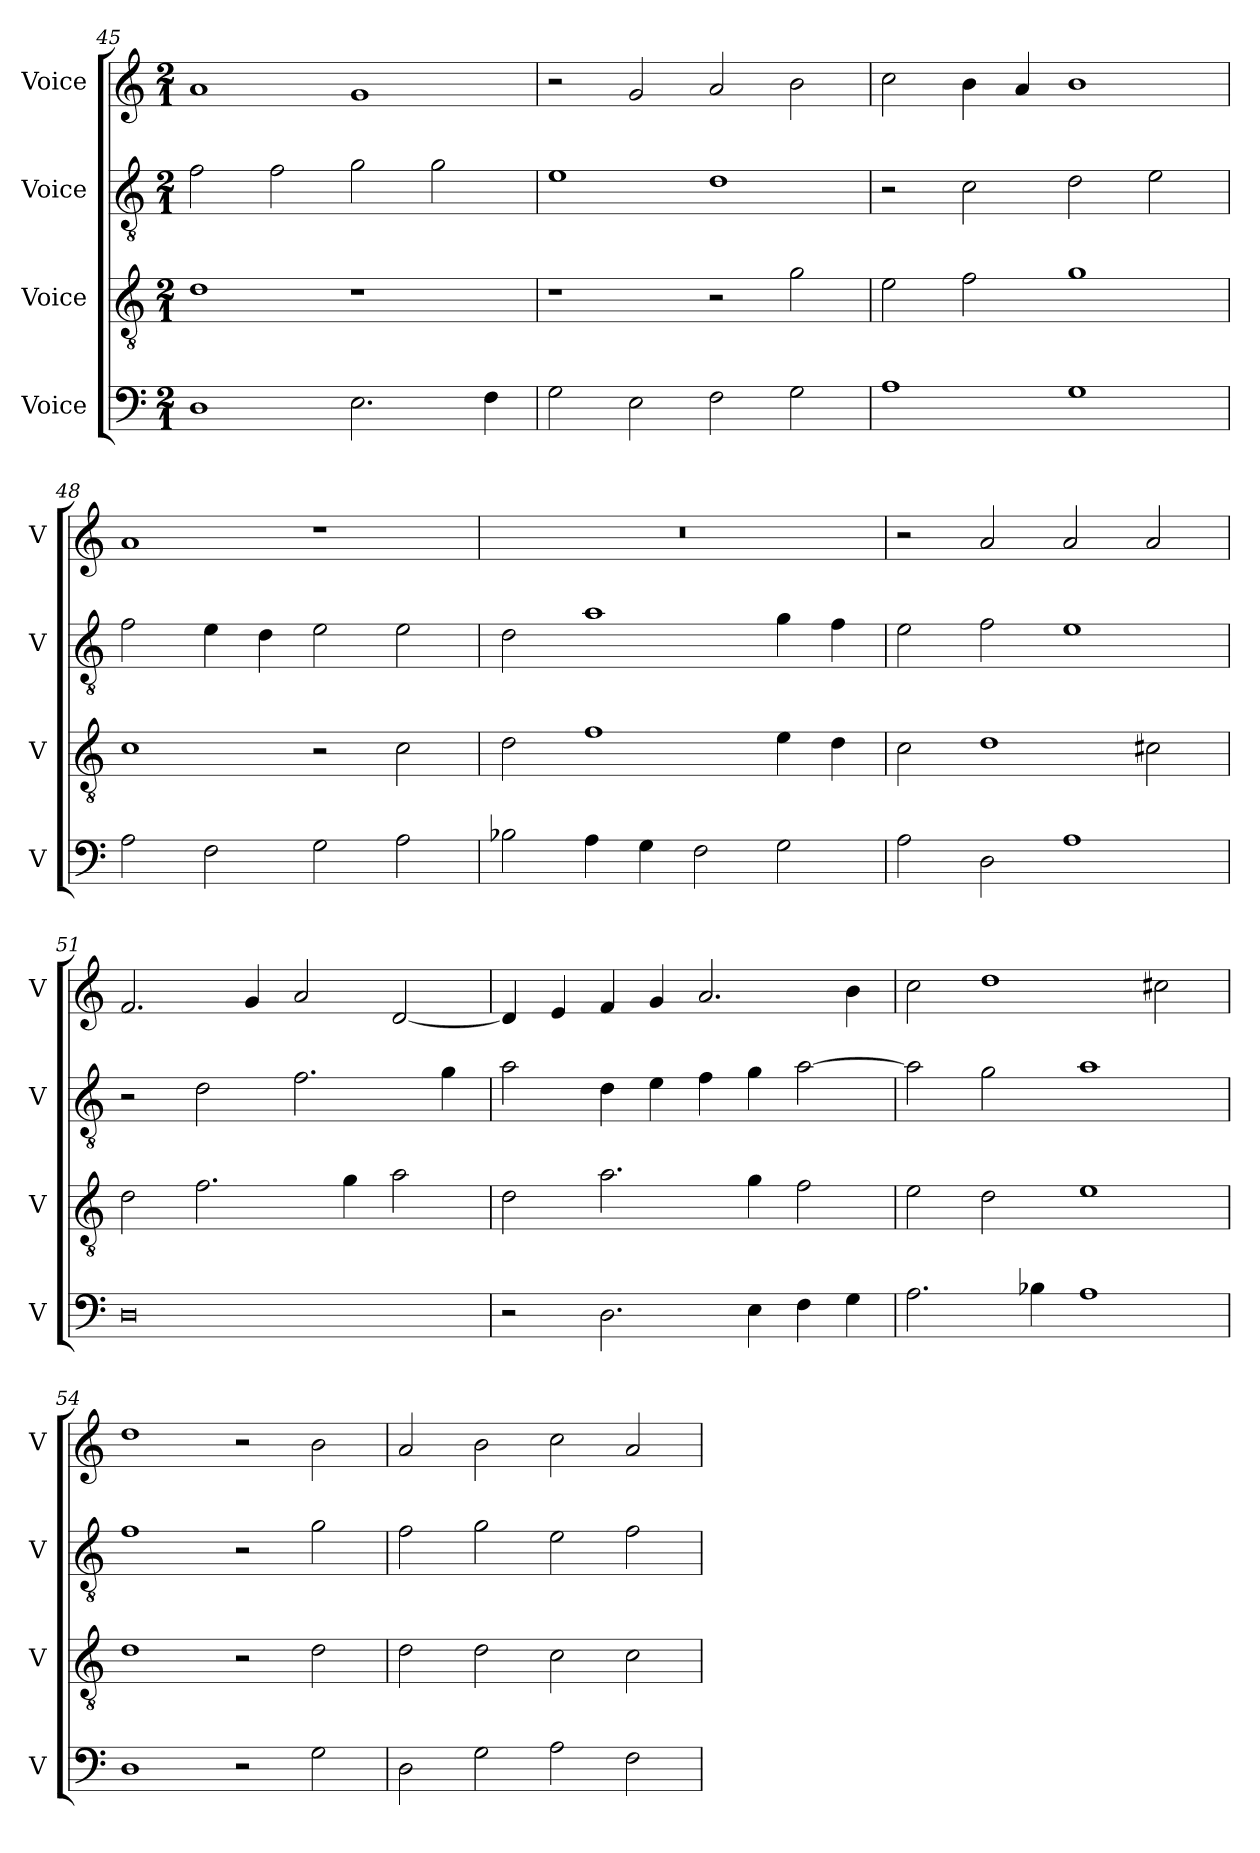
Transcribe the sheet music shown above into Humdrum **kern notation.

**kern	**kern	**kern	**kern
*part4	*part3	*part2	*part1
*staff4	*staff3	*staff2	*staff1
*I"Voice	*I"Voice	*I"Voice	*I"Voice
*I'V	*I'V	*I'V	*I'V
*clefF4	*clefGv2	*clefGv2	*clefG2
*k[]	*k[]	*k[]	*k[]
*M2/1	*M2/1	*M2/1	*M2/1
=45	=45	=45	=45
1D	1d	2f\	1a
.	.	2f\	.
2.E\	1r	2g\	1g
.	.	2g\	.
4F\	.	.	.
=46	=46	=46	=46
2G\	1r	1e	2r
2E\	.	.	2g/
2F\	2r	1d	2a/
2G\	2g\	.	2b\
=47	=47	=47	=47
1A	2e\	2r	2cc\
.	2f\	2c\	4b\
.	.	.	4a/
1G	1g	2d\	1b
.	.	2e\	.
!!LO:LB:g=z
=48	=48	=48	=48
2A\	1c	2f\	1a
2F\	.	4e\	.
.	.	4d\	.
2G\	2r	2e\	1r
2A\	2c\	2e\	.
=49	=49	=49	=49
2B-X\	2d\	2d\	0r
4A\	1f	1a	.
4G\	.	.	.
2F\	.	.	.
2G\	4e\	4g\	.
.	4d\	4f\	.
=50	=50	=50	=50
2A\	2c\	2e\	2r
2D\	1d	2f\	2a/
1A	.	1e	2a/
.	2c#X\	.	2a/
!!LO:LB:g=z
=51	=51	=51	=51
0D	2d\	2r	2.f/
.	2.f\	2d\	.
.	.	.	4g/
.	.	2.f\	2a/
.	4g\	.	.
.	2a\	.	[2d/
.	.	4g\	.
=52	=52	=52	=52
2r	2d\	2a\	4d/]
.	.	.	4e/
2.D\	2.a\	4d\	4f/
.	.	4e\	4g/
.	.	4f\	2.a/
4E\	4g\	4g\	.
4F\	2f\	[2a\	.
4G\	.	.	4b\
=53	=53	=53	=53
2.A\	2e\	2a\]	2cc\
.	2d\	2g\	1dd
4B-X\	.	.	.
1A	1e	1a	.
.	.	.	2cc#X\
!!LO:LB:g=z
=54	=54	=54	=54
1D	1d	1f	1dd
2r	2r	2r	2r
2G\	2d\	2g\	2b\
=55	=55	=55	=55
2D\	2d\	2f\	2a/
2G\	2d\	2g\	2b\
2A\	2c\	2e\	2cc\
2F\	2c\	2f\	2a/
=	=	=	=
*-	*-	*-	*-
